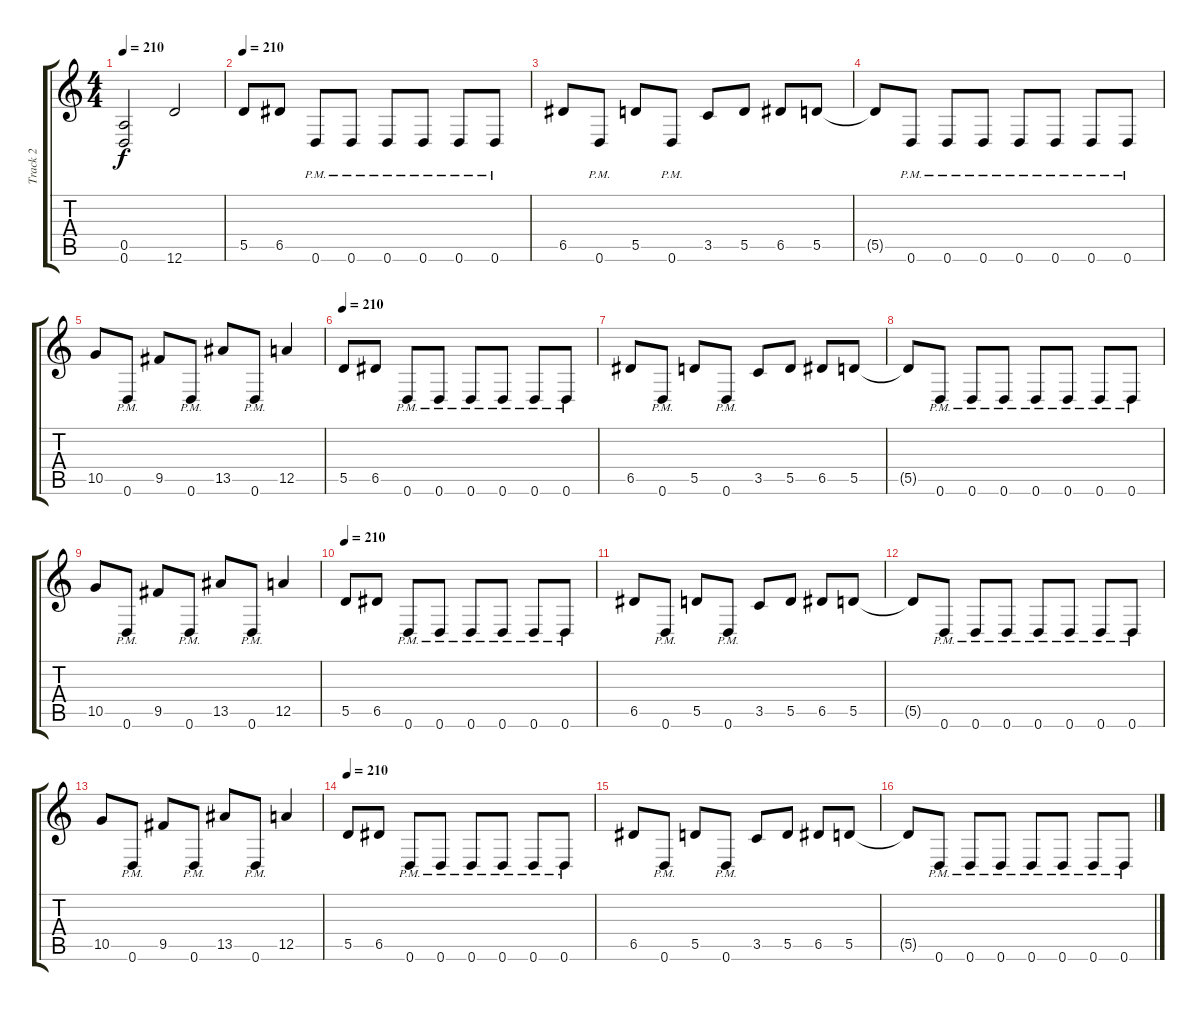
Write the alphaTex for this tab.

\track ("Track 2" "Track 2") {instrument distortionguitar}
\staff {score tabs}
\tuning (E4 B3 G3 D3 A2 D2) {hide}
\ts (4 4)
\tempo 210
\clef g2
\ks c
(0.5{t} 0.6{t}).2{dy f} 12.6.2 |
\tempo 210
5.5.8 6.5.8 0.6{pm}.8 0.6{pm}.8 0.6{pm}.8 0.6{pm}.8 0.6{pm}.8 0.6{pm}.8 |
6.5.8 0.6{pm}.8 5.5.8 0.6{pm}.8 3.5.8 5.5.8 6.5.8 5.5.8 |
5.5{t}.8 0.6{pm}.8 0.6{pm}.8 0.6{pm}.8 0.6{pm}.8 0.6{pm}.8 0.6{pm}.8 0.6{pm}.8 |
10.5.8 0.6{pm}.8 9.5.8 0.6{pm}.8 13.5.8 0.6{pm}.8 12.5.4 |
\tempo 210
5.5.8 6.5.8 0.6{pm}.8 0.6{pm}.8 0.6{pm}.8 0.6{pm}.8 0.6{pm}.8 0.6{pm}.8 |
6.5.8 0.6{pm}.8 5.5.8 0.6{pm}.8 3.5.8 5.5.8 6.5.8 5.5.8 |
5.5{t}.8 0.6{pm}.8 0.6{pm}.8 0.6{pm}.8 0.6{pm}.8 0.6{pm}.8 0.6{pm}.8 0.6{pm}.8 |
10.5.8 0.6{pm}.8 9.5.8 0.6{pm}.8 13.5.8 0.6{pm}.8 12.5.4 |
\tempo 210
5.5.8 6.5.8 0.6{pm}.8 0.6{pm}.8 0.6{pm}.8 0.6{pm}.8 0.6{pm}.8 0.6{pm}.8 |
6.5.8 0.6{pm}.8 5.5.8 0.6{pm}.8 3.5.8 5.5.8 6.5.8 5.5.8 |
5.5{t}.8 0.6{pm}.8 0.6{pm}.8 0.6{pm}.8 0.6{pm}.8 0.6{pm}.8 0.6{pm}.8 0.6{pm}.8 |
10.5.8 0.6{pm}.8 9.5.8 0.6{pm}.8 13.5.8 0.6{pm}.8 12.5.4 |
\tempo 210
5.5.8 6.5.8 0.6{pm}.8 0.6{pm}.8 0.6{pm}.8 0.6{pm}.8 0.6{pm}.8 0.6{pm}.8 |
6.5.8 0.6{pm}.8 5.5.8 0.6{pm}.8 3.5.8 5.5.8 6.5.8 5.5.8 |
5.5{t}.8 0.6{pm}.8 0.6{pm}.8 0.6{pm}.8 0.6{pm}.8 0.6{pm}.8 0.6{pm}.8 0.6{pm}.8
